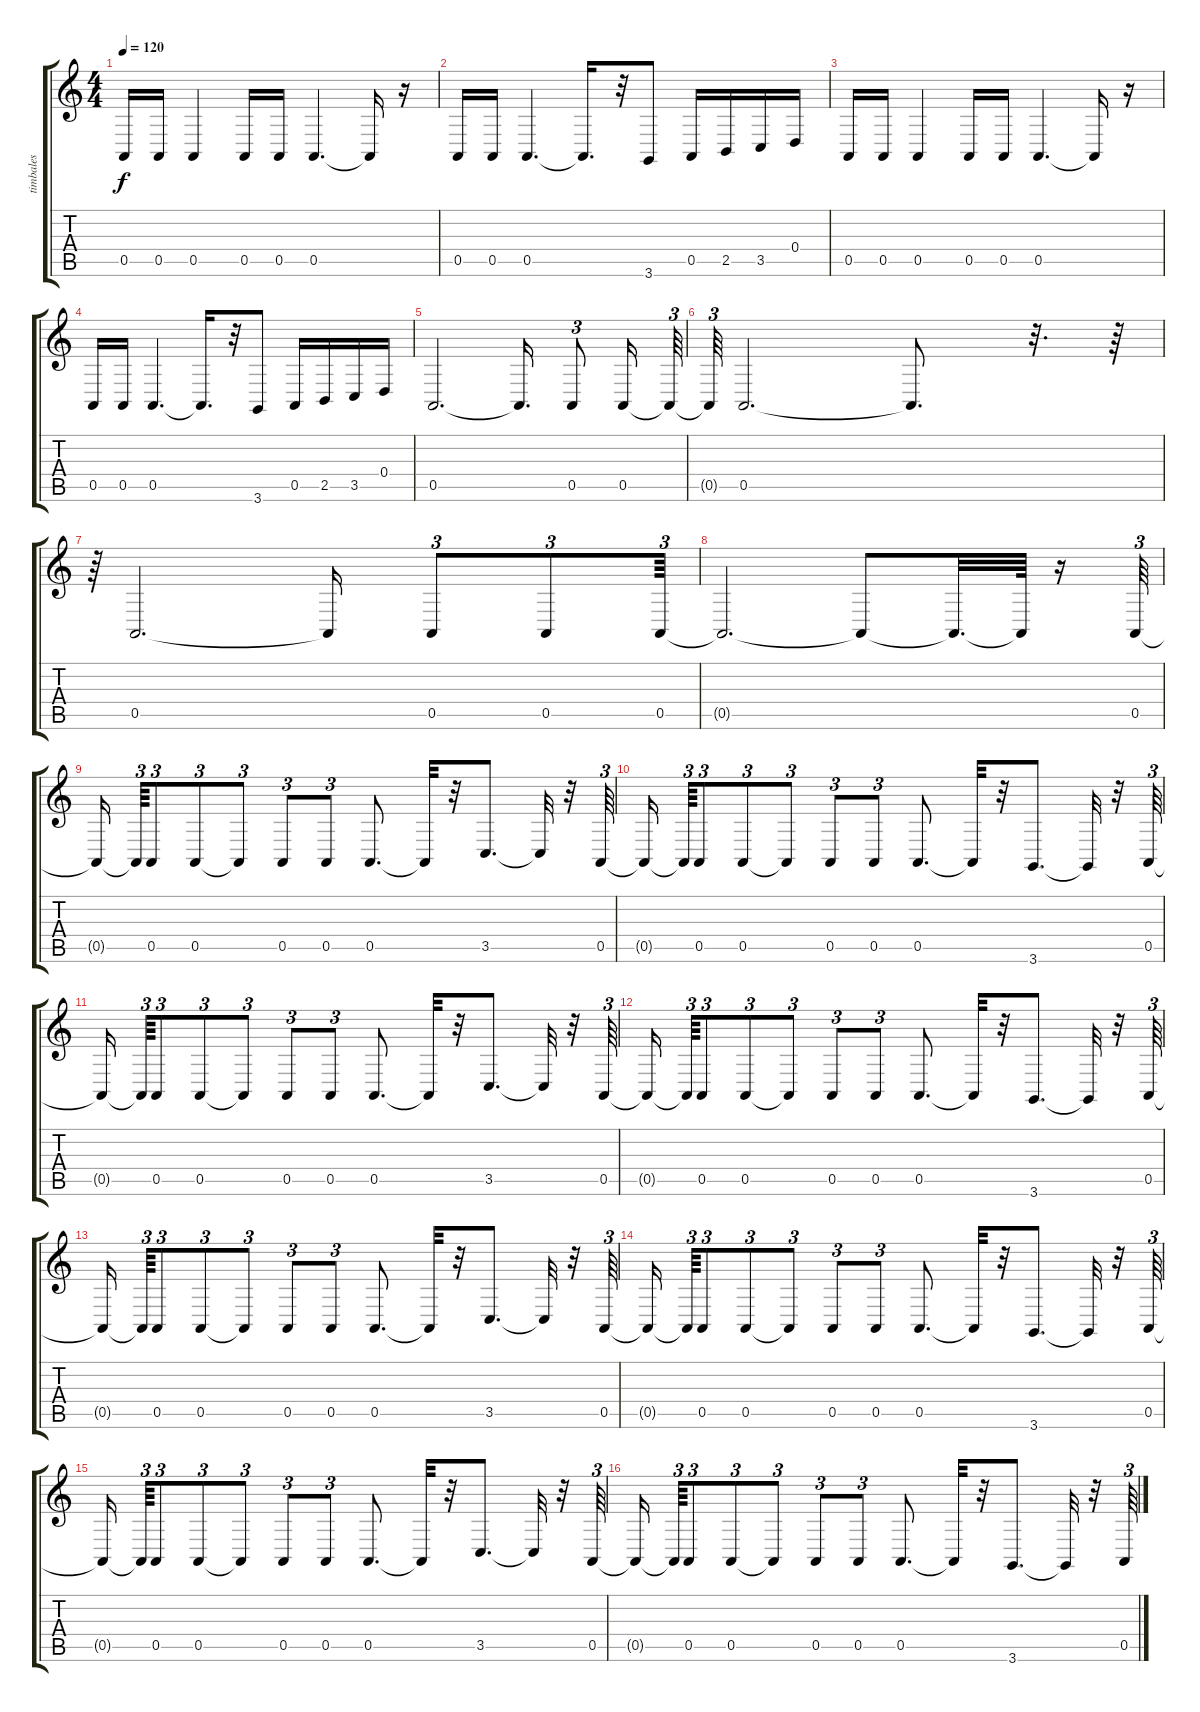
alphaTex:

\track ("timbales" "timbales") {instrument timpani}
\staff {score tabs}
\tuning (E4 B3 G3 D3 A2 E2) {hide}
\ts (4 4)
\tempo 120
\clef g2
\ks c
0.5.16{dy f} 0.5.16 0.5.4 0.5.16 0.5.16 0.5.4{d} 0.5{t}.16 r.16 |
0.5.16 0.5.16 0.5.4{d} 0.5{t}.16{d} r.32 3.6.8 0.5.16 2.5.16 3.5.16 0.4.16 |
0.5.16 0.5.16 0.5.4 0.5.16 0.5.16 0.5.4{d} 0.5{t}.16 r.16 |
0.5.16 0.5.16 0.5.4{d} 0.5{t}.16{d} r.32 3.6.8 0.5.16 2.5.16 3.5.16 0.4.16 |
0.5.2{d} 0.5{t}.16{d} 0.5.8{tu (3 2)} 0.5.16 0.5{t}.64{tu (3 2)} |
0.5{t}.64{tu (3 2)} 0.5.2{d} 0.5{t}.8{d} r.32{d} r.64 |
r.64{tu (3 2)} 0.5.2{d} 0.5{t}.16 0.5.8{tu (3 2)} 0.5.8{tu (3 2)} 0.5.64{tu (3 2)} |
0.5{t}.2{d} 0.5{t}.8 0.5{t}.32{d} 0.5{t}.64 r.16 0.5.64{tu (3 2)} |
0.5{t}.16 0.5{t}.64{tu (3 2)} 0.5.8{tu (3 2)} 0.5.8{tu (3 2)} 0.5{t}.8{tu (3 2)} 0.5.8{tu (3 2)} 0.5.8{tu (3 2)} 0.5.8{d} 0.5{t}.32 r.32 3.5.8{d} 3.5{t}.32 r.32 0.5.64{tu (3 2)} |
0.5{t}.16 0.5{t}.64{tu (3 2)} 0.5.8{tu (3 2)} 0.5.8{tu (3 2)} 0.5{t}.8{tu (3 2)} 0.5.8{tu (3 2)} 0.5.8{tu (3 2)} 0.5.8{d} 0.5{t}.32 r.32 3.6.8{d} 3.6{t}.32 r.32 0.5.64{tu (3 2)} |
0.5{t}.16 0.5{t}.64{tu (3 2)} 0.5.8{tu (3 2)} 0.5.8{tu (3 2)} 0.5{t}.8{tu (3 2)} 0.5.8{tu (3 2)} 0.5.8{tu (3 2)} 0.5.8{d} 0.5{t}.32 r.32 3.5.8{d} 3.5{t}.32 r.32 0.5.64{tu (3 2)} |
0.5{t}.16 0.5{t}.64{tu (3 2)} 0.5.8{tu (3 2)} 0.5.8{tu (3 2)} 0.5{t}.8{tu (3 2)} 0.5.8{tu (3 2)} 0.5.8{tu (3 2)} 0.5.8{d} 0.5{t}.32 r.32 3.6.8{d} 3.6{t}.32 r.32 0.5.64{tu (3 2)} |
0.5{t}.16 0.5{t}.64{tu (3 2)} 0.5.8{tu (3 2)} 0.5.8{tu (3 2)} 0.5{t}.8{tu (3 2)} 0.5.8{tu (3 2)} 0.5.8{tu (3 2)} 0.5.8{d} 0.5{t}.32 r.32 3.5.8{d} 3.5{t}.32 r.32 0.5.64{tu (3 2)} |
0.5{t}.16 0.5{t}.64{tu (3 2)} 0.5.8{tu (3 2)} 0.5.8{tu (3 2)} 0.5{t}.8{tu (3 2)} 0.5.8{tu (3 2)} 0.5.8{tu (3 2)} 0.5.8{d} 0.5{t}.32 r.32 3.6.8{d} 3.6{t}.32 r.32 0.5.64{tu (3 2)} |
0.5{t}.16 0.5{t}.64{tu (3 2)} 0.5.8{tu (3 2)} 0.5.8{tu (3 2)} 0.5{t}.8{tu (3 2)} 0.5.8{tu (3 2)} 0.5.8{tu (3 2)} 0.5.8{d} 0.5{t}.32 r.32 3.5.8{d} 3.5{t}.32 r.32 0.5.64{tu (3 2)} |
0.5{t}.16 0.5{t}.64{tu (3 2)} 0.5.8{tu (3 2)} 0.5.8{tu (3 2)} 0.5{t}.8{tu (3 2)} 0.5.8{tu (3 2)} 0.5.8{tu (3 2)} 0.5.8{d} 0.5{t}.32 r.32 3.6.8{d} 3.6{t}.32 r.32 0.5.64{tu (3 2)}
